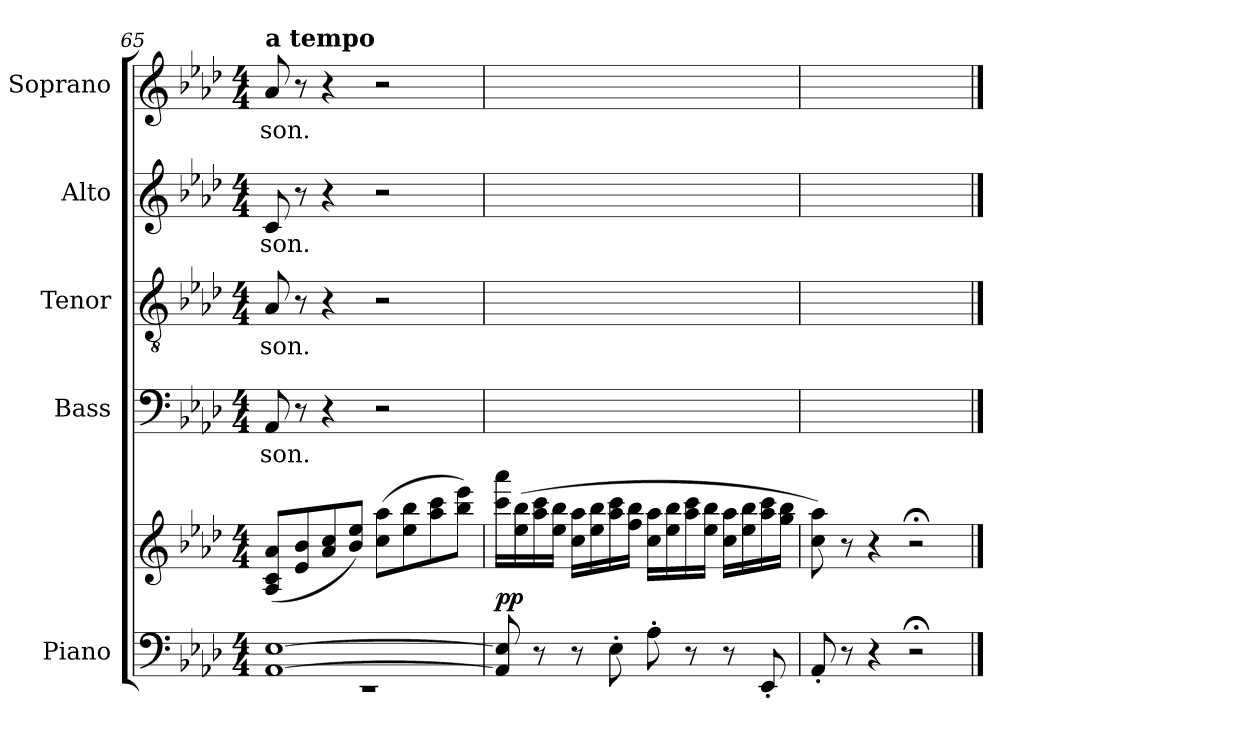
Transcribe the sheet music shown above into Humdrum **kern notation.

**kern	**kern	**dynam	**kern	**text	**kern	**text	**kern	**text	**kern	**text
*part5	*part5	*part5	*part4	*part4	*part3	*part3	*part2	*part2	*part1	*part1
*staff6	*staff5	*staff5/6	*staff4	*staff4	*staff3	*staff3	*staff2	*staff2	*staff1	*staff1
*I"Piano	*	*	*I"Bass	*	*I"Tenor	*	*I"Alto	*	*I"Soprano	*
*I'Pno.	*	*	*I'B.	*	*I'T.	*	*I'A.	*	*I'S.	*
!!LO:LB:g=z
*clefF4	*clefG2	*	*clefF4	*	*clefGv2	*	*clefG2	*	*clefG2	*
*k[b-e-a-d-]	*k[b-e-a-d-]	*	*k[b-e-a-d-]	*	*k[b-e-a-d-]	*	*k[b-e-a-d-]	*	*k[b-e-a-d-]	*
*M4/4	*M4/4	*	*M4/4	*	*M4/4	*	*M4/4	*	*M4/4	*
=65	=65	=65	=65	=65	=65	=65	=65	=65	=65	=65
*^	*	*	*	*	*	*	*	*	*	*
!	!	!	!	!	!	!	!	!	!	!LO:TX:a:B:t=a tempo	!
!	!	!	!	!	!LO:LY:b	!	!LO:LY:b	!	!LO:LY:b	!	!LO:LY:b
[1AA- [1E-	1r	(<8A-/ 8c/ 8a-/L	.	8AA-/	-son.	8A-/	-son.	8c/	-son.	8a-/	-son.
.	.	8e-/ 8b-/	.	8r	.	8r	.	8r	.	8r	.
.	.	8a-/ 8cc/	.	4r	.	4r	.	4r	.	4r	.
.	.	8b-/ 8ee-/J)	.	.	.	.	.	.	.	.	.
.	.	(>8cc\ 8aa-\L	.	2r	.	2r	.	2r	.	2r	.
.	.	8ee-\ 8bb-\	.	.	.	.	.	.	.	.	.
.	.	8aa-\ 8ccc\	.	.	.	.	.	.	.	.	.
.	.	8bb-\ 8eee-\J)	.	.	.	.	.	.	.	.	.
*v	*v	*	*	*	*	*	*	*	*	*	*
=66	=66	=66	=66	=66	=66	=66	=66	=66	=66	=66
!	!	!LO:DY:a=2	!	!	!	!	!	!	!	!
8AA-/] 8E-/]	16ccc\ 16aaa-\LL	pp	1ryy	.	1ryy	.	1ryy	.	1ryy	.
.	(>16ee-\ 16bb-\	.	.	.	.	.	.	.	.	.
8r	16aa-\ 16ccc\	.	.	.	.	.	.	.	.	.
.	16ee-\ 16bb-\JJ	.	.	.	.	.	.	.	.	.
8r	16cc\ 16aa-\LL	.	.	.	.	.	.	.	.	.
.	16ee-\ 16bb-\	.	.	.	.	.	.	.	.	.
8E-'\	16aa-\ 16ccc\	.	.	.	.	.	.	.	.	.
.	16ff\ 16bb-\JJ	.	.	.	.	.	.	.	.	.
8A-'\	16cc\ 16aa-\LL	.	.	.	.	.	.	.	.	.
.	16ee-\ 16bb-\	.	.	.	.	.	.	.	.	.
8r	16aa-\ 16ccc\	.	.	.	.	.	.	.	.	.
.	16ee-\ 16bb-\JJ	.	.	.	.	.	.	.	.	.
8r	16cc\ 16aa-\LL	.	.	.	.	.	.	.	.	.
.	16ee-\ 16bb-\	.	.	.	.	.	.	.	.	.
8EE-'/	16aa-\ 16ccc\	.	.	.	.	.	.	.	.	.
.	16gg\ 16bb-\JJ	.	.	.	.	.	.	.	.	.
=67	=67	=67	=67	=67	=67	=67	=67	=67	=67	=67
8AA-'/	8cc\ 8aa-\)	.	1ryy	.	1ryy	.	1ryy	.	1ryy	.
8r	8r	.	.	.	.	.	.	.	.	.
4r	4r	.	.	.	.	.	.	.	.	.
2r;<	2r;<	.	.	.	.	.	.	.	.	.
==	==	==	==	==	==	==	==	==	==	==
*-	*-	*-	*-	*-	*-	*-	*-	*-	*-	*-
